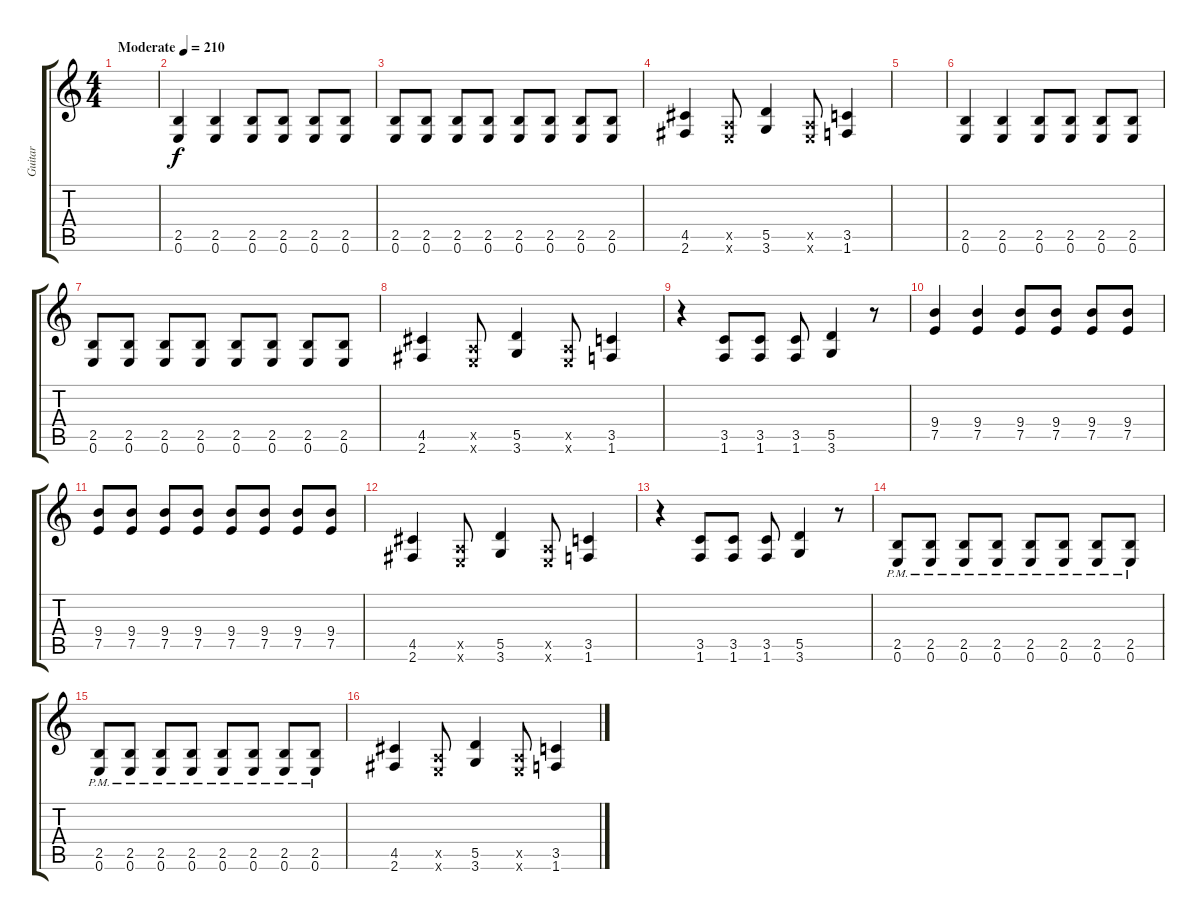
\track ("Guitar" "Guitar") {instrument overdrivenguitar}
\staff {score tabs}
\tuning (E4 B3 G3 D3 A2 E2) {hide}
\ts (4 4)
\tempo (210 "Moderate")
\clef g2
\ks c
|
(2.5 0.6).4 (2.5 0.6).4 (2.5 0.6).8 (2.5 0.6).8 (2.5 0.6).8 (2.5 0.6).8 |
(2.5 0.6).8 (2.5 0.6).8 (2.5 0.6).8 (2.5 0.6).8 (2.5 0.6).8 (2.5 0.6).8 (2.5 0.6).8 (2.5 0.6).8 |
(4.5 2.6).4 (0.5{x} 0.6{x}).8 (5.5 3.6).4 (0.5{x} 0.6{x}).8 (3.5 1.6).4 |
|
(2.5 0.6).4 (2.5 0.6).4 (2.5 0.6).8 (2.5 0.6).8 (2.5 0.6).8 (2.5 0.6).8 |
(2.5 0.6).8 (2.5 0.6).8 (2.5 0.6).8 (2.5 0.6).8 (2.5 0.6).8 (2.5 0.6).8 (2.5 0.6).8 (2.5 0.6).8 |
(4.5 2.6).4 (0.5{x} 0.6{x}).8 (5.5 3.6).4 (0.5{x} 0.6{x}).8 (3.5 1.6).4 |
r.4 (3.5 1.6).8 (3.5 1.6).8 (3.5 1.6).8 (5.5 3.6).4 r.8 |
(9.4 7.5).4 (9.4 7.5).4 (9.4 7.5).8 (9.4 7.5).8 (9.4 7.5).8 (9.4 7.5).8 |
(9.4 7.5).8 (9.4 7.5).8 (9.4 7.5).8 (9.4 7.5).8 (9.4 7.5).8 (9.4 7.5).8 (9.4 7.5).8 (9.4 7.5).8 |
(4.5 2.6).4 (0.5{x} 0.6{x}).8 (5.5 3.6).4 (0.5{x} 0.6{x}).8 (3.5 1.6).4 |
r.4 (3.5 1.6).8 (3.5 1.6).8 (3.5 1.6).8 (5.5 3.6).4 r.8 |
(2.5{pm} 0.6{pm}).8 (2.5{pm} 0.6{pm}).8 (2.5{pm} 0.6{pm}).8 (2.5{pm} 0.6{pm}).8 (2.5{pm} 0.6{pm}).8 (2.5{pm} 0.6{pm}).8 (2.5{pm} 0.6{pm}).8 (2.5{pm} 0.6{pm}).8 |
(2.5{pm} 0.6{pm}).8 (2.5{pm} 0.6{pm}).8 (2.5{pm} 0.6{pm}).8 (2.5{pm} 0.6{pm}).8 (2.5{pm} 0.6{pm}).8 (2.5{pm} 0.6{pm}).8 (2.5{pm} 0.6{pm}).8 (2.5{pm} 0.6{pm}).8 |
(4.5 2.6).4 (0.5{x} 0.6{x}).8 (5.5 3.6).4 (0.5{x} 0.6{x}).8 (3.5 1.6).4
